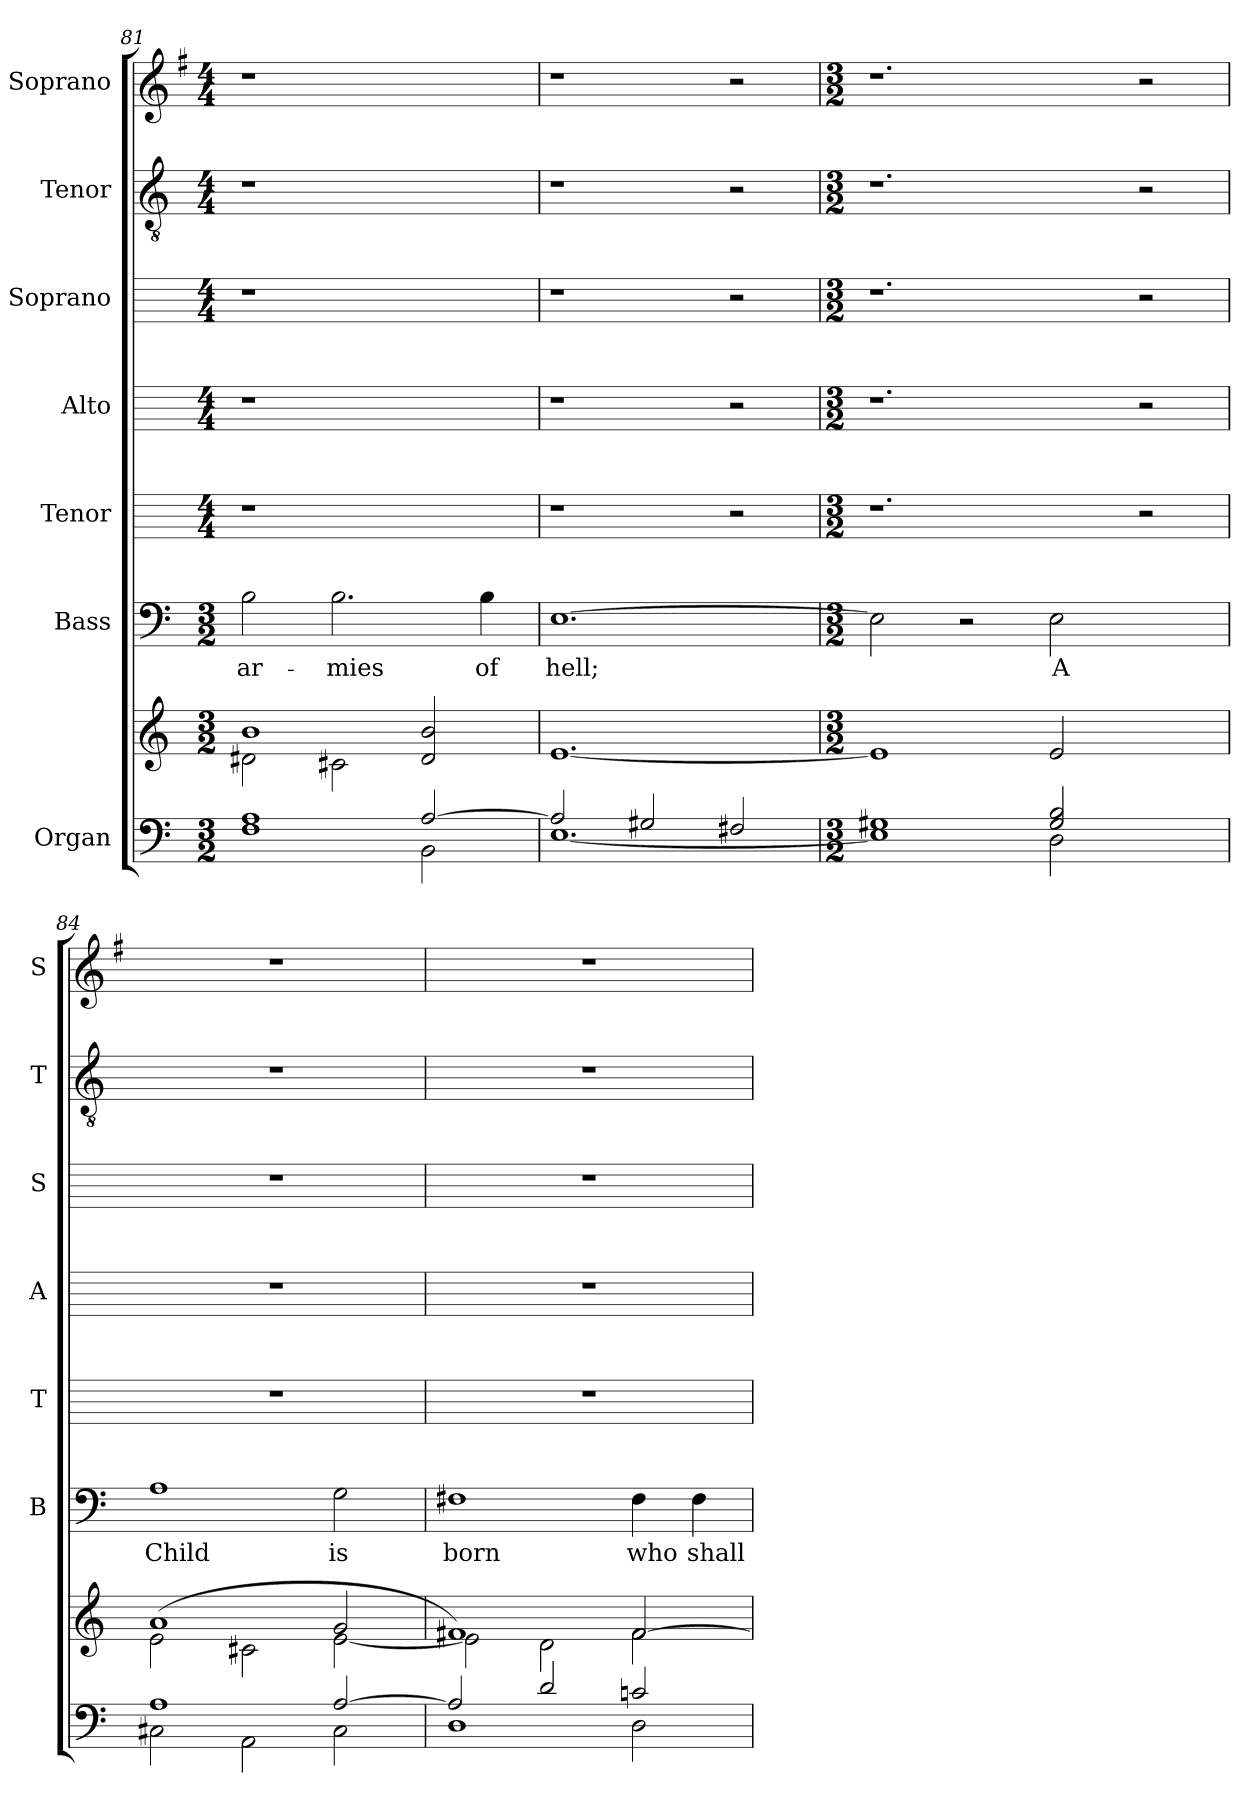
**kern	**kern	**kern	**text	**kern	**kern	**kern	**kern	**kern
*part7	*part7	*part6	*part6	*part5	*part4	*part3	*part2	*part1
*staff8	*staff7	*staff6	*staff6	*staff5	*staff4	*staff3	*staff2	*staff1
*I"Organ	*	*I"Bass	*	*I"Tenor	*I"Alto	*I"Soprano	*I"Tenor	*I"Soprano
*	*	*I'B	*	*I'T	*I'A	*I'S	*I'T	*I'S
*clefF4	*clefG2	*clefF4	*	*	*	*	*clefGv2	*clefG2
*k[]	*k[]	*k[]	*	*	*	*	*k[]	*k[f#]
*C:	*C:	*C:	*	*	*	*	*C:	*G:
*M3/2	*M3/2	*M3/2	*	*M4/4	*M4/4	*M4/4	*M4/4	*M4/4
=81	=81	=81	=81	=81	=81	=81	=81	=81
*^	*^	*	*	*	*	*	*	*
!	!	!	!	!	!LO:LY:b	!	!	!	!	!
1A/	1F\	1b/	2d#X\	2B	ar-	1r	1r	1r	1r	1r
!	!	!	!	!	!LO:LY:b	!	!	!	!	!
.	.	.	2c#X\	2.B	-mies	.	.	.	.	.
[2A/	2BB\	2d#/ 2b/	2ryy	.	.	2ryy	2ryy	2ryy	2ryy	2ryy
!	!	!	!	!	!LO:LY:b	!	!	!	!	!
.	.	.	.	4B	of	.	.	.	.	.
=82	=82	=82	=82	=82	=82	=82	=82	=82	=82	=82
!	!	!	!	!	!LO:LY:b	!	!	!	!	!
2A/]	[1.E\	[1.e/	2ryy	[1.E	hell;	1r	1r	1r	1r	1r
2G#X/	.	.	2ryy	.	.	.	.	.	.	.
2F#X/	.	.	2ryy	.	.	2r	2r	2r	2r	2r
!!LO:LB:g=z
=83	=83	=83	=83	=83	=83	=83	=83	=83	=83	=83
*M3/2	*	*M3/2	*	*M3/2	*	*M3/2	*M3/2	*M3/2	*M3/2	*M3/2
1G#X/	1E\]	1e/]	2ryy	2E]	.	1.r	1.r	1.r	1.r	1.r
.	.	.	2ryy	2r	.	.	.	.	.	.
!	!	!	!	!	!LO:LY:b	!	!	!	!	!
2G#/ 2B/	2D\	2e/	2ryy	2E	A	.	.	.	.	.
2ryy	2ryy	2ryy	2ryy	2ryy	.	2r	2r	2r	2r	2r
=84	=84	=84	=84	=84	=84	=84	=84	=84	=84	=84
!	!	!	!	!	!LO:LY:b	!	!	!	!	!
1A/	2C#X\	(>1a/	2e\	1A	Child	1.r	1.r	1.r	1.r	1.r
.	2AA\	.	2c#X\	.	.	.	.	.	.	.
!	!	!	!	!	!LO:LY:b	!	!	!	!	!
[2A/	2C#\	2g/	[2e\	2G	is	.	.	.	.	.
=85	=85	=85	=85	=85	=85	=85	=85	=85	=85	=85
!	!	!	!	!	!LO:LY:b	!	!	!	!	!
2A/]	1D\	1f#X/)	2e\]	1F#X	born	1.r	1.r	1.r	1.r	1.r
2d/	.	.	2d\	.	.	.	.	.	.	.
!	!	!	!	!	!LO:LY:b	!	!	!	!	!
2cn/	2D\	[2f#/	2f#\	4F#	who	.	.	.	.	.
!	!	!	!	!	!LO:LY:b	!	!	!	!	!
.	.	.	.	4F#	shall	.	.	.	.	.
*v	*v	*	*	*	*	*	*	*	*	*
*	*v	*v	*	*	*	*	*	*	*
=	=	=	=	=	=	=	=	=
*-	*-	*-	*-	*-	*-	*-	*-	*-
